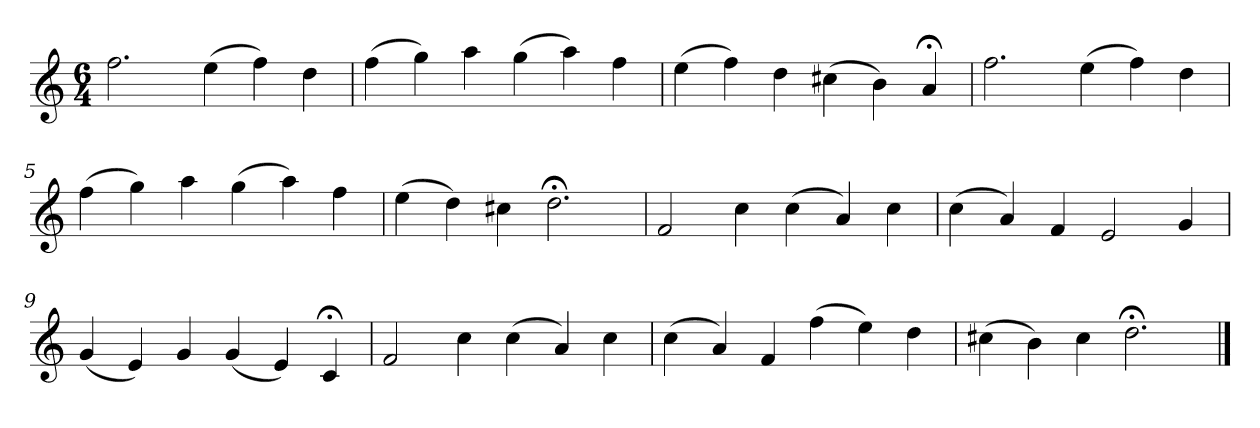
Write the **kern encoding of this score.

**kern
*part1
*staff1
*k[]
*D:dor
*M6/4
*MM120
=1
2.ff
(4ee
4ff)
4dd
=2
(4ff
4gg)
4aa
(4gg
4aa)
4ff
=3
(4ee
4ff)
4dd
(4cc#X
4b)
4a;<
=4
2.ff
(4ee
4ff)
4dd
=5
(4ff
4gg)
4aa
(4gg
4aa)
4ff
=6
(4ee
4dd)
4cc#X
2.dd;<
=7
2f
4cc
(4cc
4a)
4cc
=8
(4cc
4a)
4f
2e
4g
=9
(4g
4e)
4g
(4g
4e)
4c;<
=10
2f
4cc
(4cc
4a)
4cc
=11
(4cc
4a)
4f
(4ff
4ee)
4dd
=12
(4cc#X
4b)
4cc#
2.dd;<
==
*-
